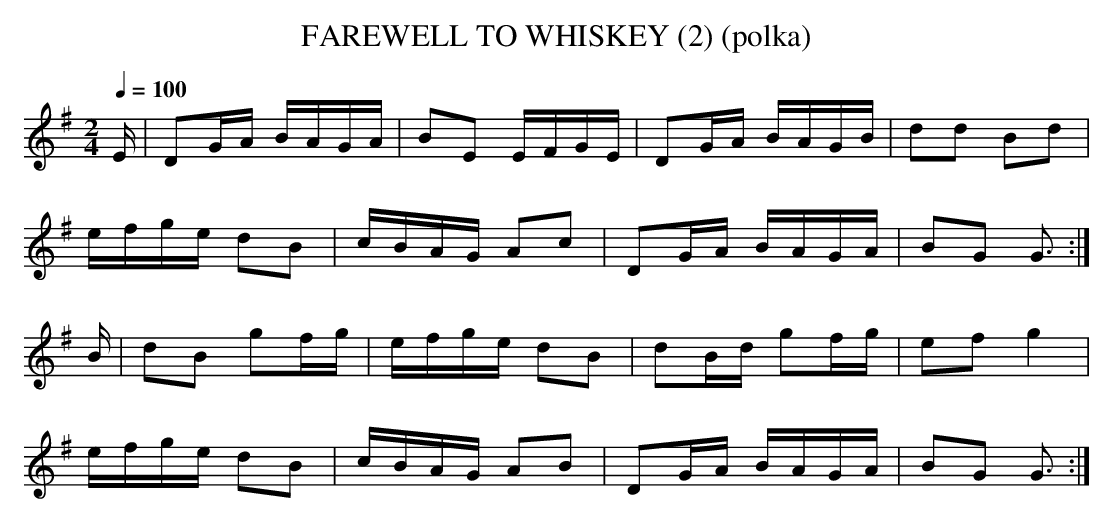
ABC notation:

X:1
T:FAREWELL TO WHISKEY (2) (polka)
Q:1/4=100
M:2/4
L:1/16
K:G
E|D2GA BAGA|B2E2 EFGE|D2GA BAGB|d2d2 B2d2|
efge d2B2|cBAG A2c2|D2GA BAGA|B2G2 G3 :|
B|d2B2 g2fg|efge d2B2|d2Bd g2fg|e2f2 g4|
efge d2B2|cBAG A2B2|D2GA BAGA|B2G2 G3 :|
